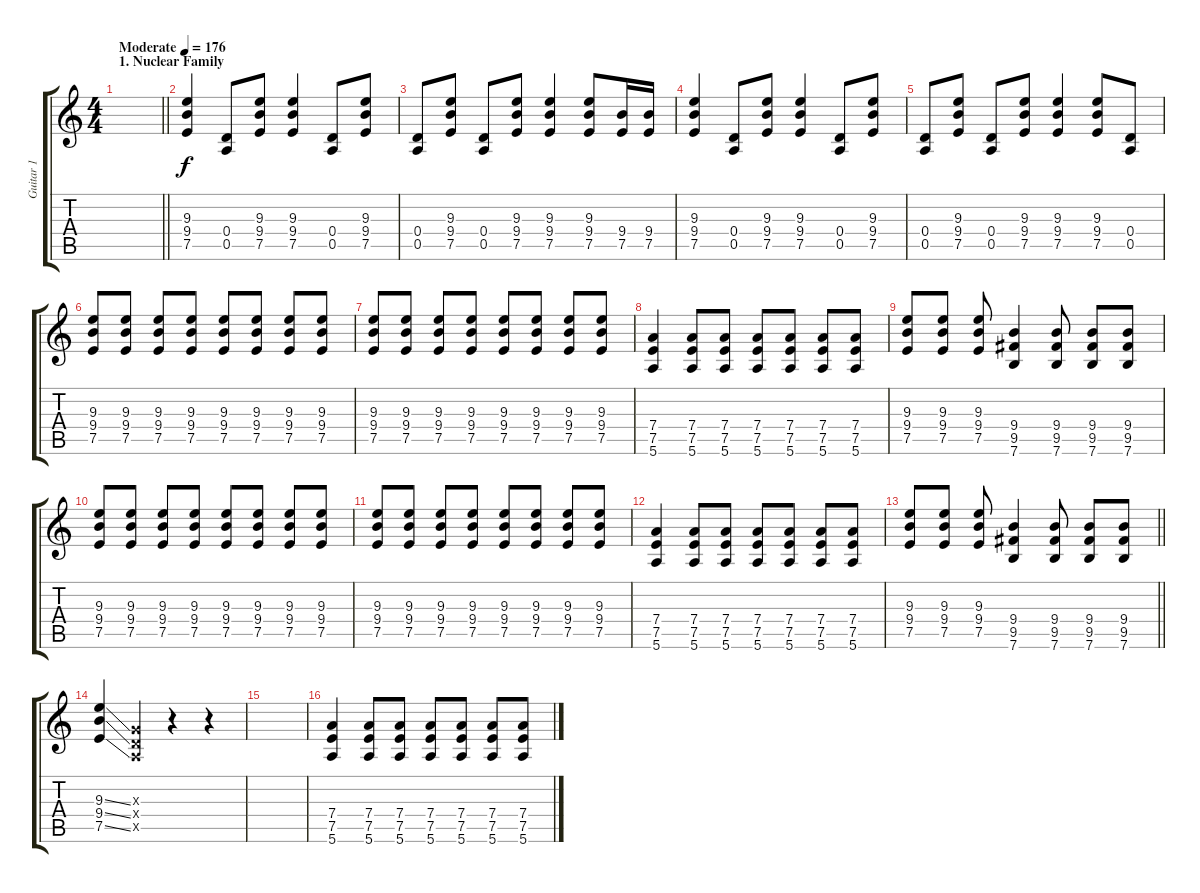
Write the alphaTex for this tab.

\track ("Guitar 1" "Guitar 1") {instrument overdrivenguitar}
\staff {score tabs}
\tuning (E4 B3 G3 D3 A2 E2) {hide}
\ts (4 4)
\section ("" "1. Nuclear Family")
\tempo (176 "Moderate")
\clef g2
\barLineRight lightlight
\ks c
|
(9.3 9.4 7.5).4 (0.4 0.5).8 (9.3 9.4 7.5).8 (9.3 9.4 7.5).4 (0.4 0.5).8 (9.3 9.4 7.5).8 |
(0.4 0.5).8 (9.3 9.4 7.5).8 (0.4 0.5).8 (9.3 9.4 7.5).8 (9.3 9.4 7.5).4 (9.3 9.4 7.5).8 (9.4 7.5).16 (9.4 7.5).16 |
(9.3 9.4 7.5).4 (0.4 0.5).8 (9.3 9.4 7.5).8 (9.3 9.4 7.5).4 (0.4 0.5).8 (9.3 9.4 7.5).8 |
(0.4 0.5).8 (9.3 9.4 7.5).8 (0.4 0.5).8 (9.3 9.4 7.5).8 (9.3 9.4 7.5).4 (9.3 9.4 7.5).8 (0.4 0.5).8 |
(9.3 9.4 7.5).8 (9.3 9.4 7.5).8 (9.3 9.4 7.5).8 (9.3 9.4 7.5).8 (9.3 9.4 7.5).8 (9.3 9.4 7.5).8 (9.3 9.4 7.5).8 (9.3 9.4 7.5).8 |
(9.3 9.4 7.5).8 (9.3 9.4 7.5).8 (9.3 9.4 7.5).8 (9.3 9.4 7.5).8 (9.3 9.4 7.5).8 (9.3 9.4 7.5).8 (9.3 9.4 7.5).8 (9.3 9.4 7.5).8 |
(7.4 7.5 5.6).4 (7.4 7.5 5.6).8 (7.4 7.5 5.6).8 (7.4 7.5 5.6).8 (7.4 7.5 5.6).8 (7.4 7.5 5.6).8 (7.4 7.5 5.6).8 |
(9.3 9.4 7.5).8 (9.3 9.4 7.5).8 (9.3 9.4 7.5).8 (9.4 9.5 7.6).4 (9.4 9.5 7.6).8 (9.4 9.5 7.6).8 (9.4 9.5 7.6).8 |
(9.3 9.4 7.5).8 (9.3 9.4 7.5).8 (9.3 9.4 7.5).8 (9.3 9.4 7.5).8 (9.3 9.4 7.5).8 (9.3 9.4 7.5).8 (9.3 9.4 7.5).8 (9.3 9.4 7.5).8 |
(9.3 9.4 7.5).8 (9.3 9.4 7.5).8 (9.3 9.4 7.5).8 (9.3 9.4 7.5).8 (9.3 9.4 7.5).8 (9.3 9.4 7.5).8 (9.3 9.4 7.5).8 (9.3 9.4 7.5).8 |
(7.4 7.5 5.6).4 (7.4 7.5 5.6).8 (7.4 7.5 5.6).8 (7.4 7.5 5.6).8 (7.4 7.5 5.6).8 (7.4 7.5 5.6).8 (7.4 7.5 5.6).8 |
\barLineRight lightlight
(9.3 9.4 7.5).8 (9.3 9.4 7.5).8 (9.3 9.4 7.5).8 (9.4 9.5 7.6).4 (9.4 9.5 7.6).8 (9.4 9.5 7.6).8 (9.4 9.5 7.6).8 |
(9.3{ss} 9.4{ss} 7.5{ss}).4 (0.3{x} 0.4{x} 0.5{x}).4 r.4 r.4 |
|
(7.4 7.5 5.6).4 (7.4 7.5 5.6).8 (7.4 7.5 5.6).8 (7.4 7.5 5.6).8 (7.4 7.5 5.6).8 (7.4 7.5 5.6).8 (7.4 7.5 5.6).8
